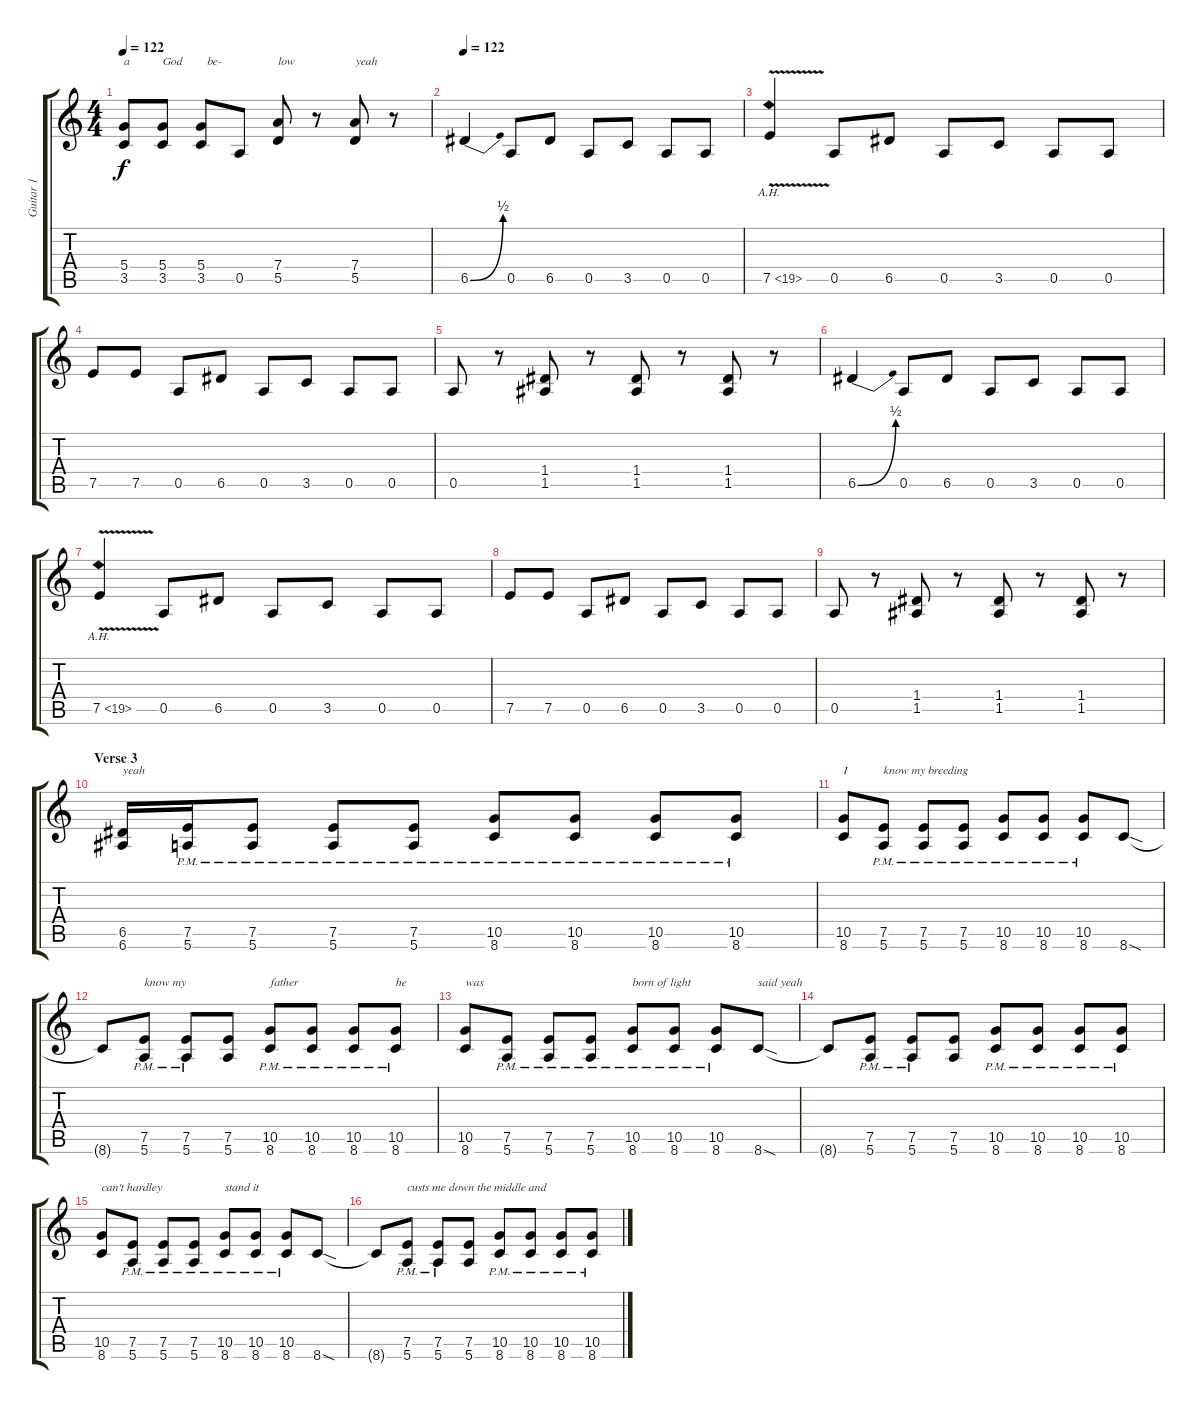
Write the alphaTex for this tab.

\track ("Guitar 1" "Guitar 1") {instrument distortionguitar}
\staff {score tabs}
\tuning (E4 B3 G3 D3 A2 E2) {hide}
\ts (4 4)
\tempo 122
\clef g2
\ks c
(5.4 3.5).8{txt "a " dy f} (5.4 3.5).8{txt "God"} (5.4 3.5).8{txt "  be-"} 0.5.8 (7.4 5.5).8{txt "low"} r.8 (7.4 5.5).8{txt "yeah"} r.8 |
\tempo 122
6.5{be (bend 0 0 60 2)}.4 0.5.8 6.5.8 0.5.8 3.5.8 0.5.8 0.5.8 |
7.5{ah 12 v}.4 0.5.8 6.5.8 0.5.8 3.5.8 0.5.8 0.5.8 |
7.5.8 7.5.8 0.5.8 6.5.8 0.5.8 3.5.8 0.5.8 0.5.8 |
0.5.8 r.8 (1.4 1.5).8 r.8 (1.4 1.5).8 r.8 (1.4 1.5).8 r.8 |
6.5{be (bend 0 0 60 2)}.4 0.5.8 6.5.8 0.5.8 3.5.8 0.5.8 0.5.8 |
7.5{ah 12 v}.4 0.5.8 6.5.8 0.5.8 3.5.8 0.5.8 0.5.8 |
7.5.8 7.5.8 0.5.8 6.5.8 0.5.8 3.5.8 0.5.8 0.5.8 |
0.5.8 r.8 (1.4 1.5).8 r.8 (1.4 1.5).8 r.8 (1.4 1.5).8 r.8 |
\section ("" "Verse 3")
(6.5 6.6).16{txt "yeah"} (7.5{pm} 5.6{pm}).16 (7.5{pm} 5.6).8 (7.5{pm} 5.6{pm}).8 (7.5{pm} 5.6{pm}).8 (10.5{pm} 8.6{pm}).8 (10.5{pm} 8.6{pm}).8 (10.5{pm} 8.6{pm}).8 (10.5{pm} 8.6{pm}).8 |
(10.5 8.6).8{txt "I"} (7.5{pm} 5.6{pm}).8{txt "know my breeding"} (7.5{pm} 5.6).8 (7.5{pm} 5.6{pm}).8 (10.5{pm} 8.6{pm}).8 (10.5{pm} 8.6{pm}).8 (10.5{pm} 8.6{pm}).8 8.6{sod}.8 |
8.6{t}.8 (7.5{pm} 5.6).8{txt "know my "} (7.5{pm} 5.6{pm}).8 (7.5 5.6).8 (10.5{pm} 8.6{pm}).8{txt "father"} (10.5{pm} 8.6{pm}).8 (10.5{pm} 8.6{pm}).8 (10.5{pm} 8.6{pm}).8{txt "he"} |
(10.5 8.6).8{txt "was"} (7.5{pm} 5.6{pm}).8 (7.5{pm} 5.6).8 (7.5{pm} 5.6{pm}).8 (10.5{pm} 8.6{pm}).8{txt "born of light"} (10.5{pm} 8.6{pm}).8 (10.5{pm} 8.6{pm}).8 8.6{sod}.8{txt "said yeah"} |
8.6{t}.8 (7.5{pm} 5.6).8 (7.5{pm} 5.6{pm}).8 (7.5 5.6).8 (10.5{pm} 8.6{pm}).8 (10.5{pm} 8.6{pm}).8 (10.5{pm} 8.6{pm}).8 (10.5{pm} 8.6{pm}).8 |
(10.5 8.6).8{txt "can't hardley"} (7.5{pm} 5.6{pm}).8 (7.5{pm} 5.6).8 (7.5{pm} 5.6{pm}).8 (10.5{pm} 8.6{pm}).8{txt "stand it"} (10.5{pm} 8.6{pm}).8 (10.5{pm} 8.6{pm}).8 8.6{sod}.8 |
8.6{t}.8 (7.5{pm} 5.6).8{txt "custs me down the middle and"} (7.5{pm} 5.6{pm}).8 (7.5 5.6).8 (10.5{pm} 8.6{pm}).8 (10.5{pm} 8.6{pm}).8 (10.5{pm} 8.6{pm}).8 (10.5{pm} 8.6{pm}).8
